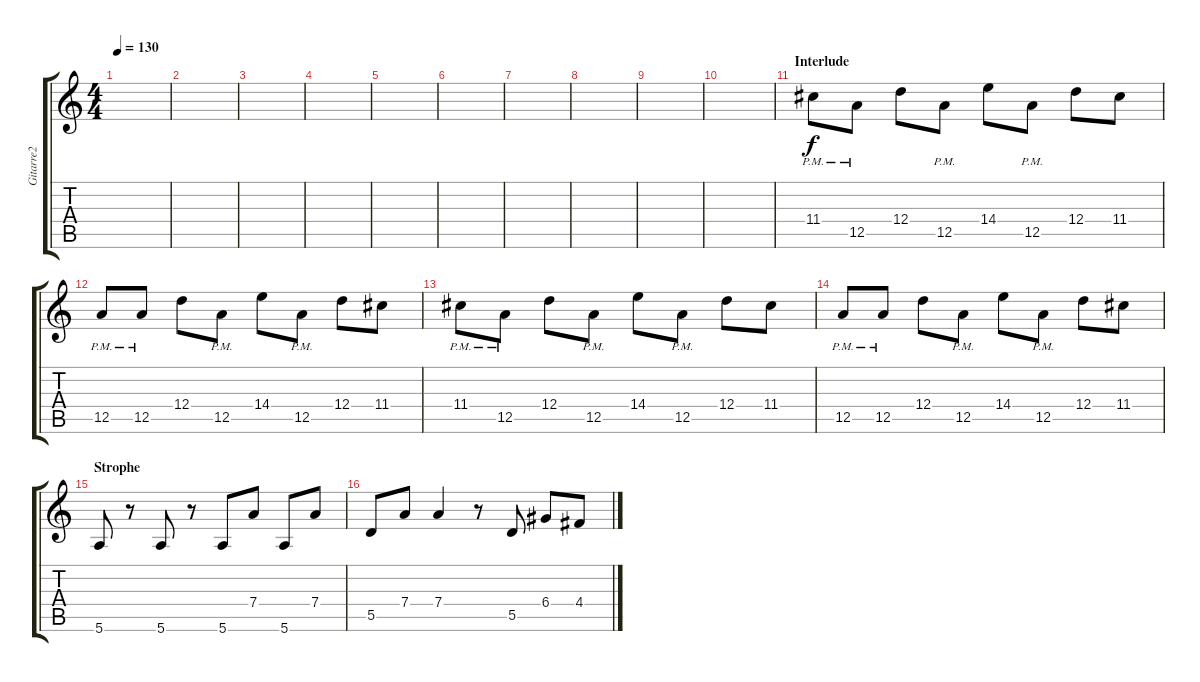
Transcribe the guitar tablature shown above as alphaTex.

\track ("Gitarre2" "Gitarre2") {instrument distortionguitar}
\staff {score tabs}
\tuning (E4 B3 G3 D3 A2 E2) {hide}
\ts (4 4)
\tempo 130
\clef g2
\ks c
|
|
|
|
|
|
|
|
|
|
\section ("" "Interlude")
11.4{pm}.8{instrument distortionguitar} 12.5{pm}.8 12.4.8 12.5{pm}.8 14.4.8 12.5{pm}.8 12.4.8 11.4.8 |
12.5{pm}.8 12.5{pm}.8 12.4.8 12.5{pm}.8 14.4.8 12.5{pm}.8 12.4.8 11.4.8 |
11.4{pm}.8 12.5{pm}.8 12.4.8 12.5{pm}.8 14.4.8 12.5{pm}.8 12.4.8 11.4.8 |
12.5{pm}.8 12.5{pm}.8 12.4.8 12.5{pm}.8 14.4.8 12.5{pm}.8 12.4.8 11.4.8 |
\section ("" "Strophe")
5.6.8{volume 9 instrument electricguitarjazz} r.8 5.6.8 r.8 5.6.8 7.4.8 5.6.8 7.4.8 |
5.5.8 7.4.8 7.4.4 r.8 5.5.8 6.4.8 4.4.8
